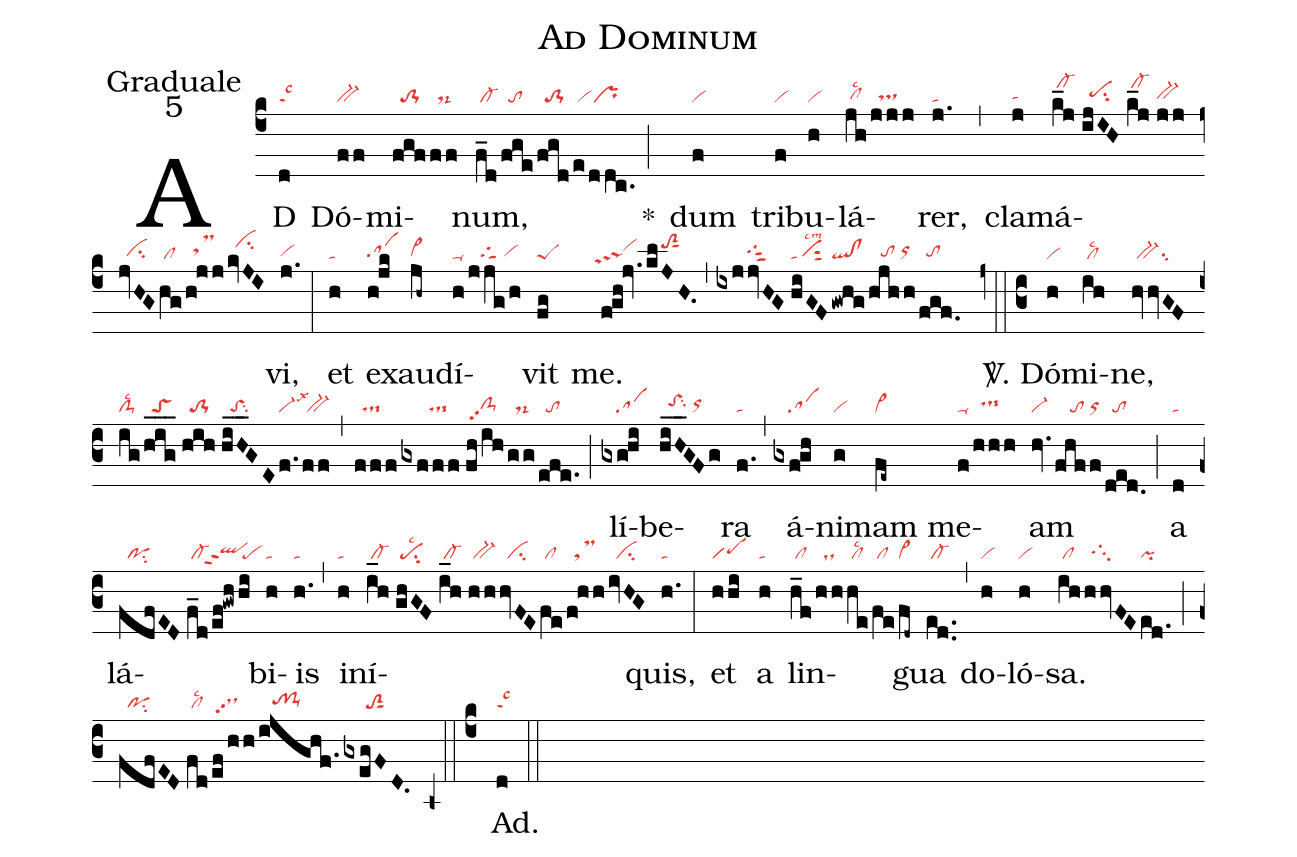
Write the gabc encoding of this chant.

name:Ad Dominum;
office-part:Graduale;
mode:5;
nabc-lines:1;
%%
(c4) AD(d|talsc3) Dó(ff|bv-)mi(fgf|//to-1|ff|//ds-)num,(f_d|/cl-|/fge|//to|/fgd|//to-1|/e|/vi|ddc.|/pr) <clear>*(;)
dum(f|vi) tri(f|vi)bu(h|vi)lá(jh|/clhglsc2|/jjj|//tshg)rer,(j.|ta) (,)
cla(j|tahg)má(k_j|/cl-hk|//ijIH|//pehhsu2|//k_j|/cl-hk|//jj|bv-hg|jvHG|//cihg|hg|/cl|/h!jj|//tsMhh|kvJI|//cihj)vi,(j.|vihg) (:)
et(h|ta) ex(h!jk|sahg)au(jh~|vi>hg)dí(h|ta-|!jjg/h|///tgShg/vihg)vit(fg|peS)
me.(fgh!jv.|``vihippu3|/klJH.|////toS2hjsut1) (,)
(ixjjvHG|////////tgS3hh|//hiGF|ta/vihgsut2lscm2|gwhg|ql!cl|/hjhh|///tohg/orhh|/fgf.|//tohg) (z0::c3)

<sp>V/</sp>.
Dó(h|vi)mi(ih|/cllsc2)ne,(hvvGF|/bv-su2|//ig|clS-lsc2|/h_i_g_|//toS|//hih|//to-1|//hi_H_GE|//toSsu2|f.|vi-lsx3|ff|/bv-)
(,) (fff|//ts-|gxfff|///////ts-|//fh/ih|/clS-hgpp2|/gg|//ds-|/efe.|//to) (;)
lí(gxghi|////sa)be(hi_H_GFg|//toShhsu2/orhh)ra(f.|ta) (,)
á(gxfgh|////sa)ni(g|vi)mam(fe~|cl~) me(f|ta-|/hhh|//ts-hh)am(hv.|vi-|fhff|////to/orhg|/ded.|//to) (;)
a(d|ta) lá(fdfED|//posu2|//f_d|/cl-|/ef!gwh|``qlhhppt2|/hi|/pe)bi(h|ta)is(h.|ta) (,)
in(h|ta)í(i_h|/cl-|//ghGF|/pesu2lsc2|//i_h|/cl-|//hh|/bv-|hvFE|//ci|fe|/cl|/f!hh|//tsM|ivHG|//ci)quis,(h.|ta) (:)
et(hhi|scM2) a(h|ta) lin(h_f|/cl|/hh|//ds|he|/cllsc2|/fe|/cl|/fd~|cl~)gua(ed..|/cl-) (,)
do(h|vi)ló(h|vi)sa.(ih|/cl|hhvFE|//tg1hh|ed.|pi) (;)
(fdfED|//posu2|//fd|/cllsc2|/ef/hh|/dshhpp2|/ijghf.|///tohg!cl-1hg|gxegFD.|//////toS2sut1) (z0::c4)

Ad.(d|talsc3) (::)
